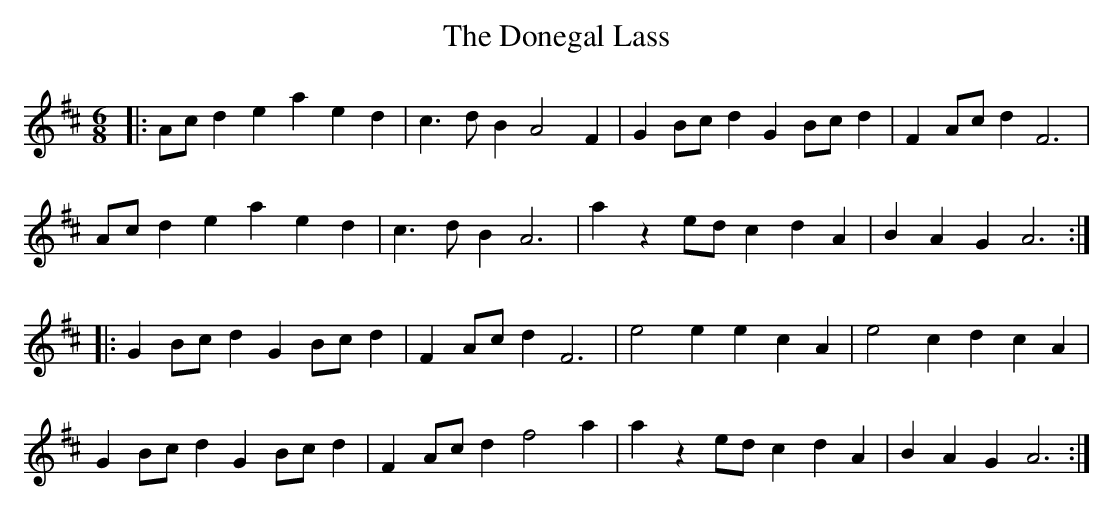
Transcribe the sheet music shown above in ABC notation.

X:1
T: The Donegal Lass
M: 6/8
L: 1/8
K: Amix
|:Acd2e2 a2e2d2|c3dB2 A4F2|G2Bcd2 G2Bcd2|F2Acd2 F6|
Acd2e2 a2e2d2|c3dB2 A6|a2z2ed c2d2A2|B2A2G2 A6:|
|:G2Bcd2 G2Bcd2|F2Acd2 F6|e4e2 e2c2A2|e4c2 d2c2A2|
G2Bcd2 G2Bcd2|F2Acd2 f4a2|a2z2ed c2d2A2|B2A2G2 A6:|
